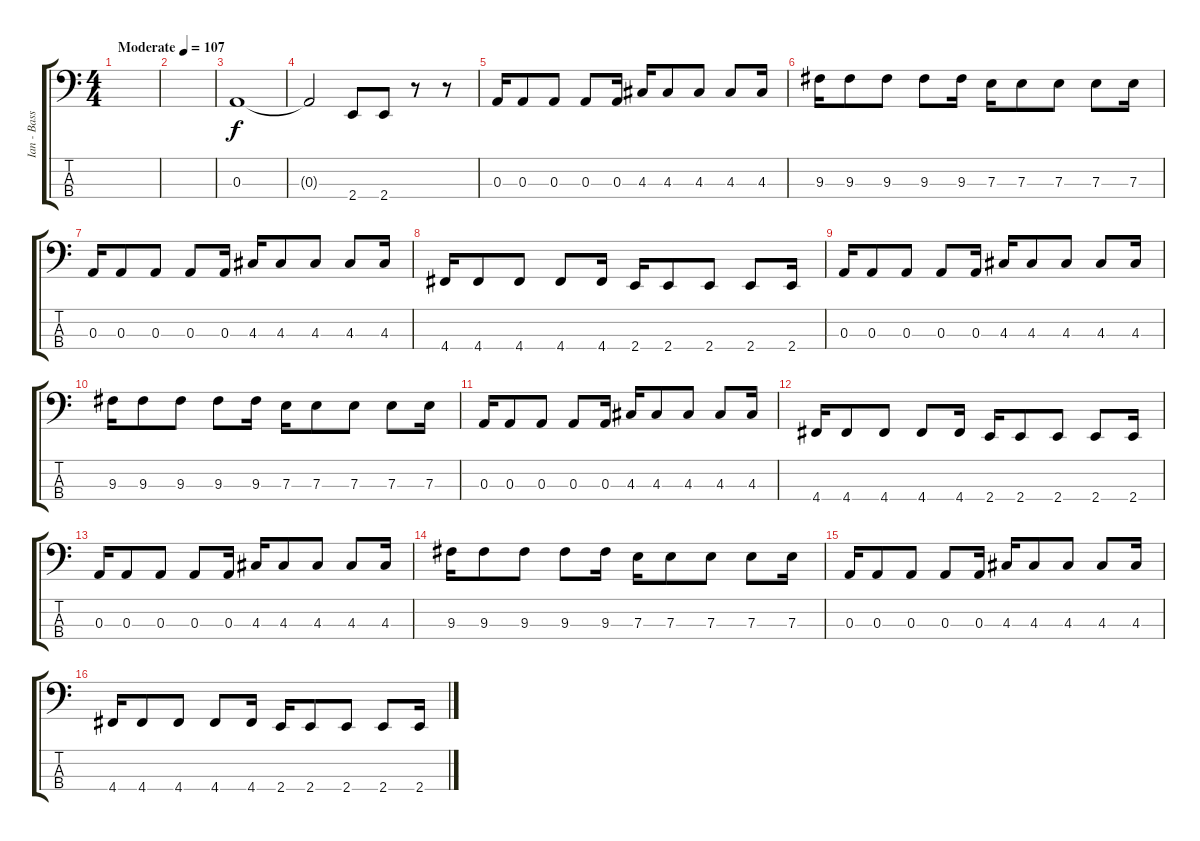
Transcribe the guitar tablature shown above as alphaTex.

\track ("Ian - Bass" "Ian - Bass") {instrument electricbasspick}
\staff {score tabs}
\tuning (G2 D2 A1 D1) {hide}
\ts (4 4)
\tempo (107 "Moderate")
\clef f4
\ks c
|
|
0.3.1 |
0.3{t}.2 2.4.8 2.4.8 r.8 r.8 |
0.3.16 0.3.8 0.3.8 0.3.8 0.3.16 4.3.16 4.3.8 4.3.8 4.3.8 4.3.16 |
9.3.16 9.3.8 9.3.8 9.3.8 9.3.16 7.3.16 7.3.8 7.3.8 7.3.8 7.3.16 |
0.3.16 0.3.8 0.3.8 0.3.8 0.3.16 4.3.16 4.3.8 4.3.8 4.3.8 4.3.16 |
4.4.16 4.4.8 4.4.8 4.4.8 4.4.16 2.4.16 2.4.8 2.4.8 2.4.8 2.4.16 |
0.3.16 0.3.8 0.3.8 0.3.8 0.3.16 4.3.16 4.3.8 4.3.8 4.3.8 4.3.16 |
9.3.16 9.3.8 9.3.8 9.3.8 9.3.16 7.3.16 7.3.8 7.3.8 7.3.8 7.3.16 |
0.3.16 0.3.8 0.3.8 0.3.8 0.3.16 4.3.16 4.3.8 4.3.8 4.3.8 4.3.16 |
4.4.16 4.4.8 4.4.8 4.4.8 4.4.16 2.4.16 2.4.8 2.4.8 2.4.8 2.4.16 |
0.3.16 0.3.8 0.3.8 0.3.8 0.3.16 4.3.16 4.3.8 4.3.8 4.3.8 4.3.16 |
9.3.16 9.3.8 9.3.8 9.3.8 9.3.16 7.3.16 7.3.8 7.3.8 7.3.8 7.3.16 |
0.3.16 0.3.8 0.3.8 0.3.8 0.3.16 4.3.16 4.3.8 4.3.8 4.3.8 4.3.16 |
4.4.16 4.4.8 4.4.8 4.4.8 4.4.16 2.4.16 2.4.8 2.4.8 2.4.8 2.4.16
